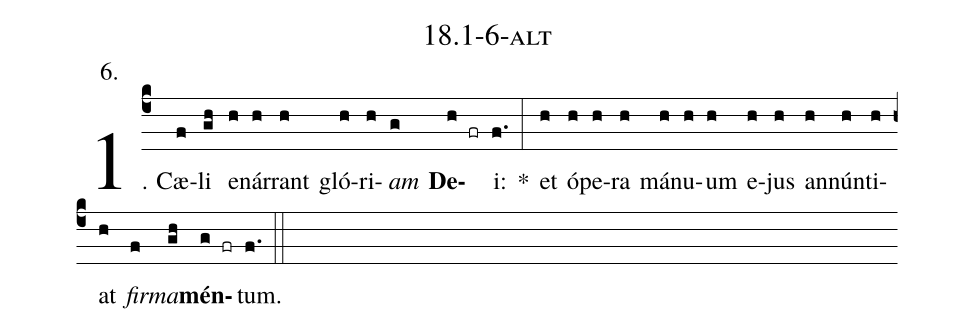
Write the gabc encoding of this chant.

name: 18.1-6-alt;
annotation: 6.;
%%
(c4)1. Cæ(f)li(gh) e(h)nár(h)rant(h) gló(h)ri(h)<i>am</i>(g) <b>De</b>(h fr)i:(f.) *(:) et(h) ó(h)pe(h)ra(h) má(h)nu(h)um(h) e(h)jus(h) an(h)nún(h)ti(h)at(h) <i>fir</i>(f)<i>ma</i>(gh)<b>mén</b>(g fr)tum.(f.) (::)


%E(h) u(h) o(f) u(gh) a(g) e.(f.) (::)
